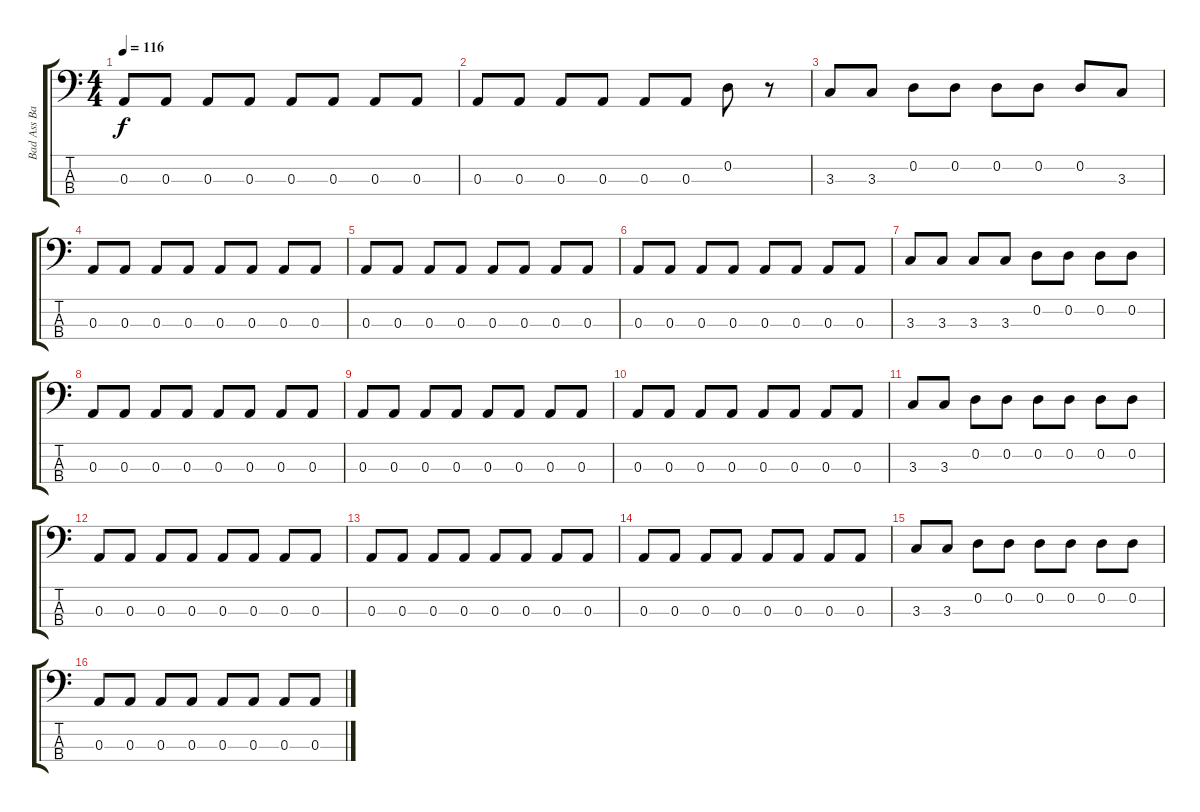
\track ("Bad Ass Bass" "Bad Ass Ba") {instrument fretlessbass}
\staff {score tabs}
\tuning (G2 D2 A1 E1) {hide}
\ts (4 4)
\tempo 116
\clef f4
\ks c
0.3.8{dy f} 0.3.8 0.3.8 0.3.8 0.3.8 0.3.8 0.3.8 0.3.8 |
0.3.8 0.3.8 0.3.8 0.3.8 0.3.8 0.3.8 0.2.8 r.8 |
3.3.8 3.3.8 0.2.8 0.2.8 0.2.8 0.2.8 0.2.8 3.3.8 |
0.3.8 0.3.8 0.3.8 0.3.8 0.3.8 0.3.8 0.3.8 0.3.8 |
0.3.8 0.3.8 0.3.8 0.3.8 0.3.8 0.3.8 0.3.8 0.3.8 |
0.3.8 0.3.8 0.3.8 0.3.8 0.3.8 0.3.8 0.3.8 0.3.8 |
3.3.8 3.3.8 3.3.8 3.3.8 0.2.8 0.2.8 0.2.8 0.2.8 |
0.3.8 0.3.8 0.3.8 0.3.8 0.3.8 0.3.8 0.3.8 0.3.8 |
0.3.8 0.3.8 0.3.8 0.3.8 0.3.8 0.3.8 0.3.8 0.3.8 |
0.3.8 0.3.8 0.3.8 0.3.8 0.3.8 0.3.8 0.3.8 0.3.8 |
3.3.8 3.3.8 0.2.8 0.2.8 0.2.8 0.2.8 0.2.8 0.2.8 |
0.3.8 0.3.8 0.3.8 0.3.8 0.3.8 0.3.8 0.3.8 0.3.8 |
0.3.8 0.3.8 0.3.8 0.3.8 0.3.8 0.3.8 0.3.8 0.3.8 |
0.3.8 0.3.8 0.3.8 0.3.8 0.3.8 0.3.8 0.3.8 0.3.8 |
3.3.8 3.3.8 0.2.8 0.2.8 0.2.8 0.2.8 0.2.8 0.2.8 |
0.3.8 0.3.8 0.3.8 0.3.8 0.3.8 0.3.8 0.3.8 0.3.8
